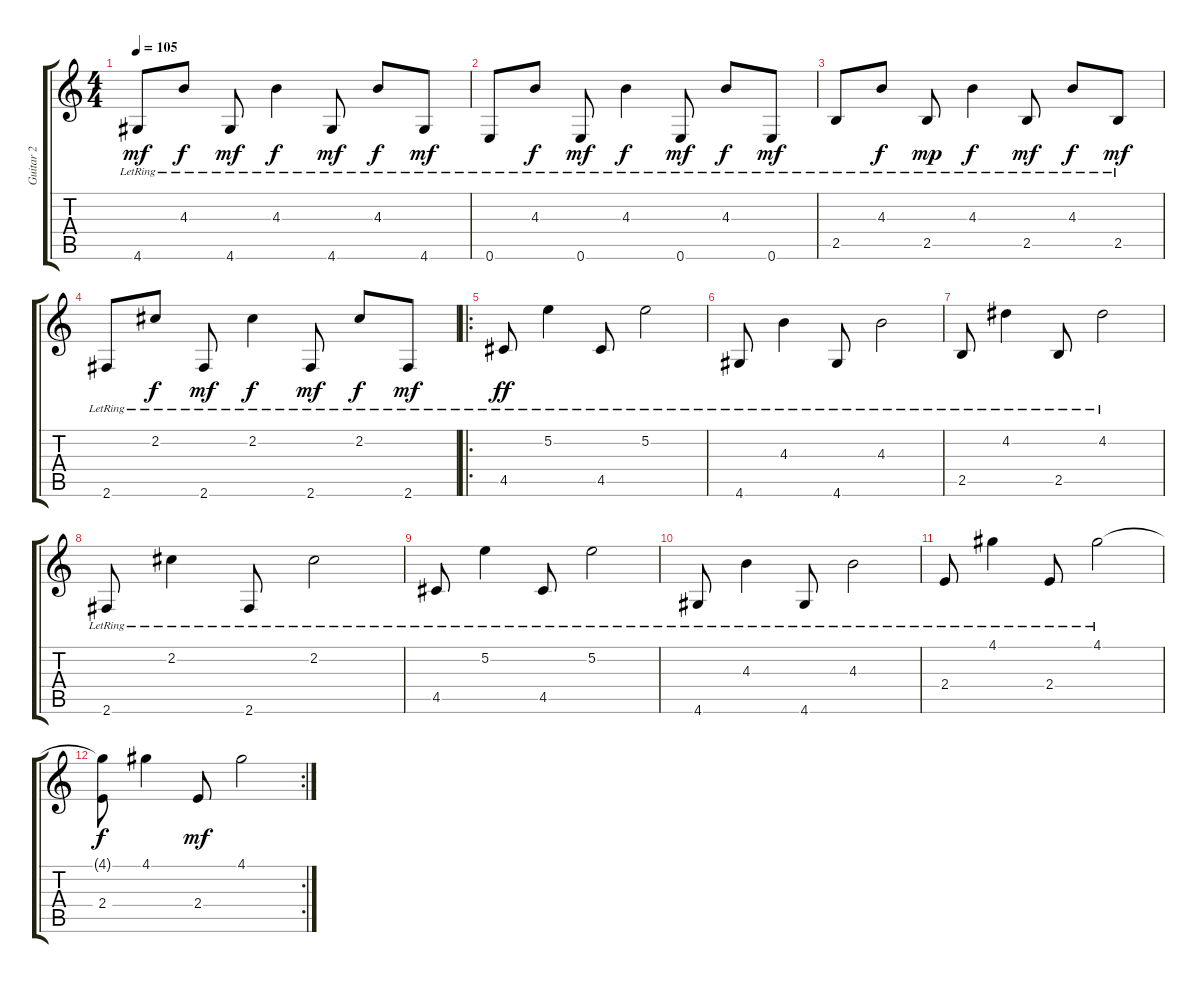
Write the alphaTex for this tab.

\track ("Guitar 2" "Guitar 2") {instrument electricguitarjazz}
\staff {score tabs}
\tuning (E4 B3 G3 D3 A2 E2) {hide}
\ts (4 4)
\tempo 105
\clef g2
\ks c
4.6{lr}.8{dy mf} 4.3{lr}.8{dy f} 4.6{lr}.8{dy mf} 4.3{lr}.4{dy f} 4.6{lr}.8{dy mf} 4.3{lr}.8{dy f} 4.6{lr}.8{dy mf} |
0.6{lr}.8 4.3{lr}.8{dy f} 0.6{lr}.8{dy mf} 4.3{lr}.4{dy f} 0.6{lr}.8{dy mf} 4.3{lr}.8{dy f} 0.6{lr}.8{dy mf} |
2.5{lr}.8 4.3{lr}.8{dy f} 2.5{lr}.8{dy mp} 4.3{lr}.4{dy f} 2.5{lr}.8{dy mf} 4.3{lr}.8{dy f} 2.5{lr}.8{dy mf} |
2.6{lr}.8 2.2{lr}.8{dy f} 2.6{lr}.8{dy mf} 2.2{lr}.4{dy f} 2.6{lr}.8{dy mf} 2.2{lr}.8{dy f} 2.6{lr}.8{dy mf} |
\ro
4.5{lr}.8{dy ff} 5.2{lr}.4 4.5{lr}.8 5.2{lr}.2 |
4.6{lr}.8 4.3{lr}.4 4.6{lr}.8 4.3{lr}.2 |
2.5{lr}.8 4.2{lr}.4 2.5{lr}.8 4.2{lr}.2 |
2.6{lr}.8 2.2{lr}.4 2.6{lr}.8 2.2{lr}.2 |
4.5{lr}.8 5.2{lr}.4 4.5{lr}.8 5.2{lr}.2 |
4.6{lr}.8 4.3{lr}.4 4.6{lr}.8 4.3{lr}.2 |
2.4{lr}.8 4.1{lr}.4 2.4{lr}.8 4.1{lr}.2 |
\rc 2
(4.1{t} 2.4).8{dy f} 4.1.4 2.4.8{dy mf} 4.1.2
